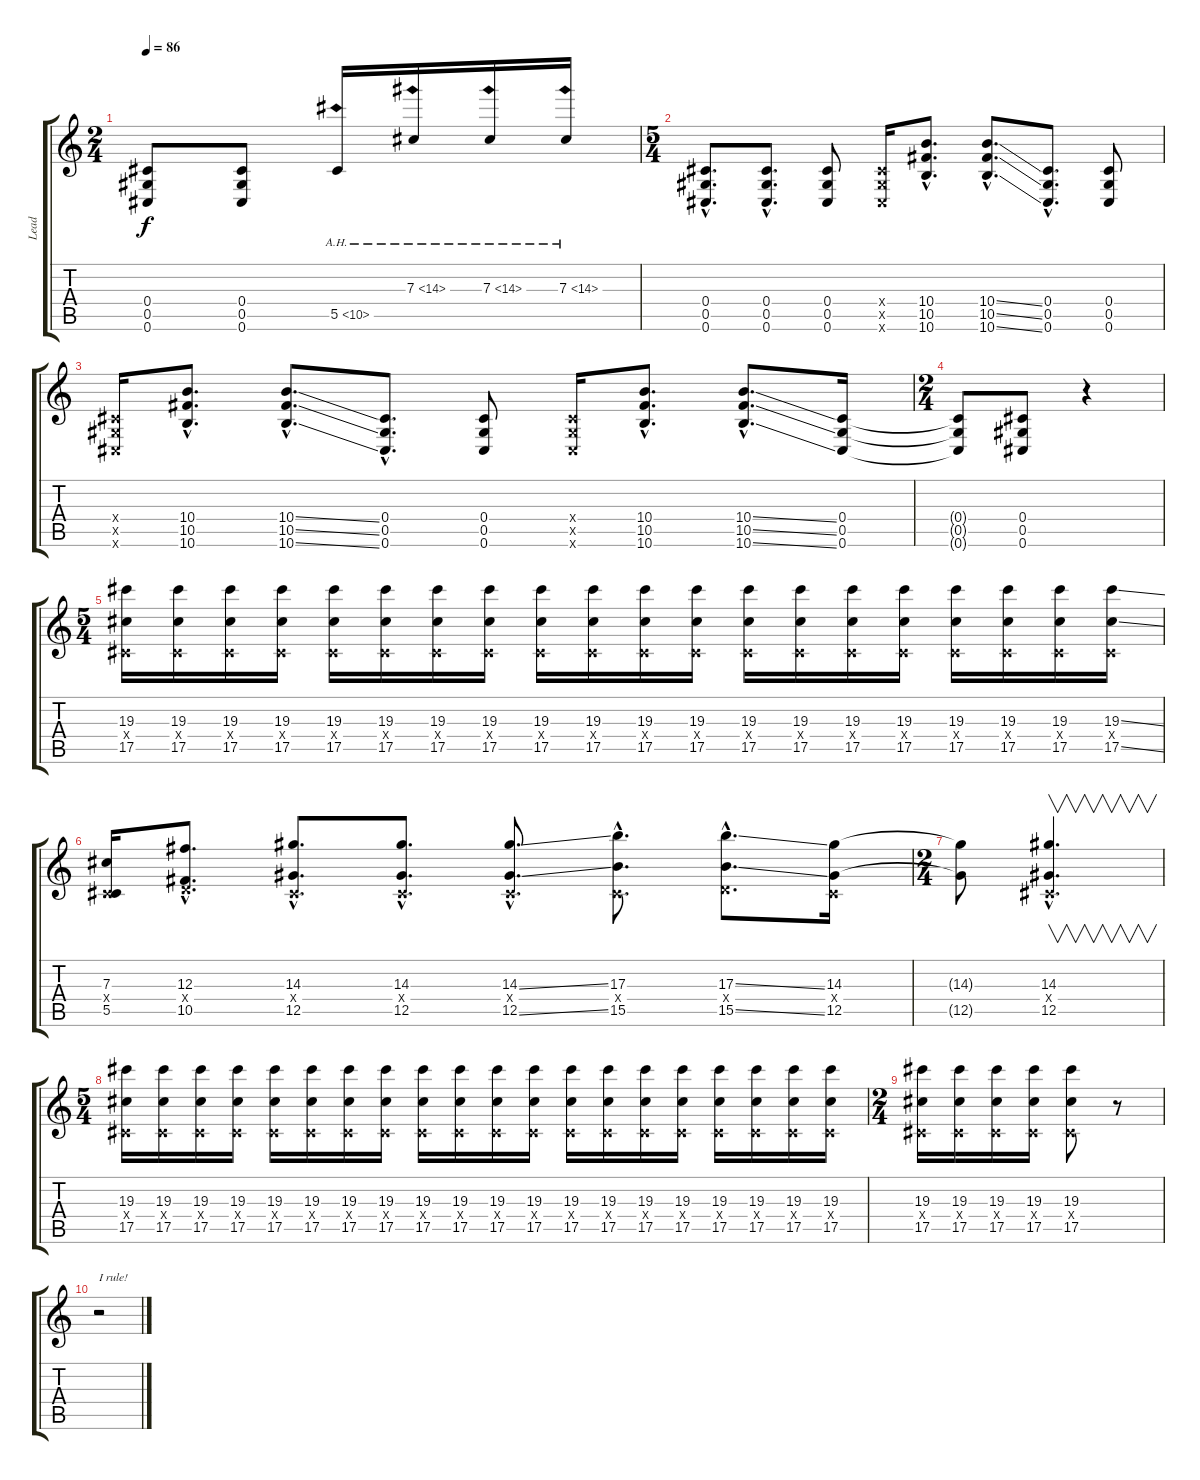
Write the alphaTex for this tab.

\track ("Lead" "Lead") {instrument overdrivenguitar}
\staff {score tabs}
\tuning (Eb4 Bb3 Gb3 Db3 Ab2 Db2) {hide}
\ts (2 4)
\tempo 86
\clef g2
\ks c
(0.4{t} 0.5{t} 0.6{t}).8{dy f} (0.4 0.5 0.6).8 5.5{ah 5}.16 7.3{ah 7}.16 7.3{ah 7}.16 7.3{ah 7}.16 |
\ts (5 4)
(0.4{hac} 0.5{hac} 0.6{hac}).8{d volume 13 balance 8} (0.4{hac} 0.5{hac} 0.6{hac}).8{d} (0.4 0.5 0.6).8 (0.4{x} 0.5{x} 0.6{x}).16 (10.4{hac} 10.5{hac} 10.6{hac}).8{d} (10.4{ss hac} 10.5{ss hac} 10.6{ss hac}).8{d} (0.4{hac} 0.5{hac} 0.6{hac}).8{d} (0.4 0.5 0.6).8 |
(0.4{x} 0.5{x} 0.6{x}).16 (10.4{hac} 10.5{hac} 10.6{hac}).8{d} (10.4{ss hac} 10.5{ss hac} 10.6{ss hac}).8{d} (0.4{hac} 0.5{hac} 0.6{hac}).8{d} (0.4 0.5 0.6).8 (0.4{x} 0.5{x} 0.6{x}).16 (10.4{hac} 10.5{hac} 10.6{hac}).8{d} (10.4{ss hac} 10.5{ss hac} 10.6{ss hac}).8{d} (0.4 0.5 0.6).16 |
\ts (2 4)
(0.4{t} 0.5{t} 0.6{t}).8 (0.4 0.5 0.6).8 r.4 |
\ts (5 4)
(19.3 0.4{x} 17.5).16{volume 11} (19.3 0.4{x} 17.5).16 (19.3 0.4{x} 17.5).16 (19.3 0.4{x} 17.5).16 (19.3 0.4{x} 17.5).16 (19.3 0.4{x} 17.5).16 (19.3 0.4{x} 17.5).16 (19.3 0.4{x} 17.5).16 (19.3 0.4{x} 17.5).16 (19.3 0.4{x} 17.5).16 (19.3 0.4{x} 17.5).16 (19.3 0.4{x} 17.5).16 (19.3 0.4{x} 17.5).16 (19.3 0.4{x} 17.5).16 (19.3 0.4{x} 17.5).16 (19.3 0.4{x} 17.5).16 (19.3 0.4{x} 17.5).16 (19.3 0.4{x} 17.5).16 (19.3 0.4{x} 17.5).16 (19.3{ss} 0.4{x} 17.5{ss}).16 |
(7.3 0.4{x} 5.5).16{volume 11 instrument distortionguitar} (12.3{hac} 1.4{hac x} 10.5{hac}).8{d} (14.3{hac} 0.4{hac x} 12.5{hac}).8{d} (14.3{hac} 0.4{hac x} 12.5{hac}).8{d} (14.3{ss hac} 0.4{hac x} 12.5{ss hac}).8{d} (17.3{hac} 0.4{hac x} 15.5{hac}).8{d} (17.3{ss hac} 1.4{hac x} 15.5{ss hac}).8{d} (14.3 0.4{x} 12.5).16 |
\ts (2 4)
(14.3{t} 12.5{t}).8 (14.3{hac} 0.4{hac x} 12.5{hac}).4{v d} |
\ts (5 4)
(19.3 0.4{x} 17.5).16{volume 11} (19.3 0.4{x} 17.5).16 (19.3 0.4{x} 17.5).16 (19.3 0.4{x} 17.5).16 (19.3 0.4{x} 17.5).16 (19.3 0.4{x} 17.5).16 (19.3 0.4{x} 17.5).16 (19.3 0.4{x} 17.5).16 (19.3 0.4{x} 17.5).16 (19.3 0.4{x} 17.5).16 (19.3 0.4{x} 17.5).16 (19.3 0.4{x} 17.5).16 (19.3 0.4{x} 17.5).16 (19.3 0.4{x} 17.5).16 (19.3 0.4{x} 17.5).16 (19.3 0.4{x} 17.5).16 (19.3 0.4{x} 17.5).16 (19.3 0.4{x} 17.5).16 (19.3 0.4{x} 17.5).16 (19.3 0.4{x} 17.5).16 |
\ts (2 4)
(19.3 0.4{x} 17.5).16{volume 11} (19.3 0.4{x} 17.5).16 (19.3 0.4{x} 17.5).16 (19.3 0.4{x} 17.5).16 (19.3 0.4{x} 17.5).8 r.8 |
r.2{txt "I rule!"}
